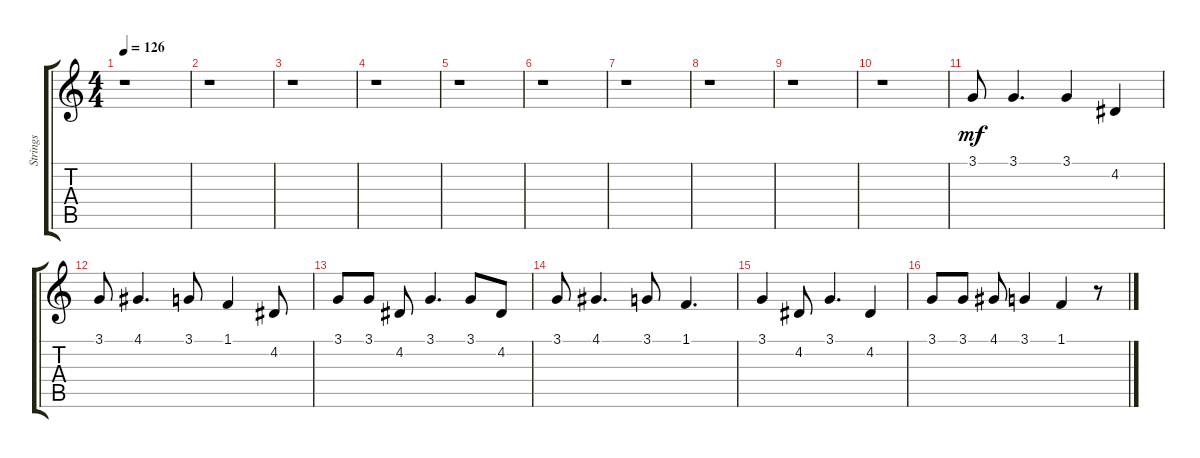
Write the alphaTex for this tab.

\track ("Strings" "Strings") {instrument stringensemble1}
\staff {score tabs}
\tuning (E4 B3 G3 D3 A2 E2) {hide}
\ts (4 4)
\tempo 126
\clef g2
\ks c
r.1{dy mf} |
r.1 |
r.1 |
r.1 |
r.1 |
r.1 |
r.1 |
r.1 |
r.1 |
r.1 |
3.1.8 3.1.4{d} 3.1.4 4.2.4 |
3.1.8 4.1.4{d} 3.1.8 1.1.4 4.2.8 |
3.1.8 3.1.8 4.2.8 3.1.4{d} 3.1.8 4.2.8 |
3.1.8 4.1.4{d} 3.1.8 1.1.4{d} |
3.1.4 4.2.8 3.1.4{d} 4.2.4 |
3.1.8 3.1.8 4.1.8 3.1.4 1.1.4 r.8
